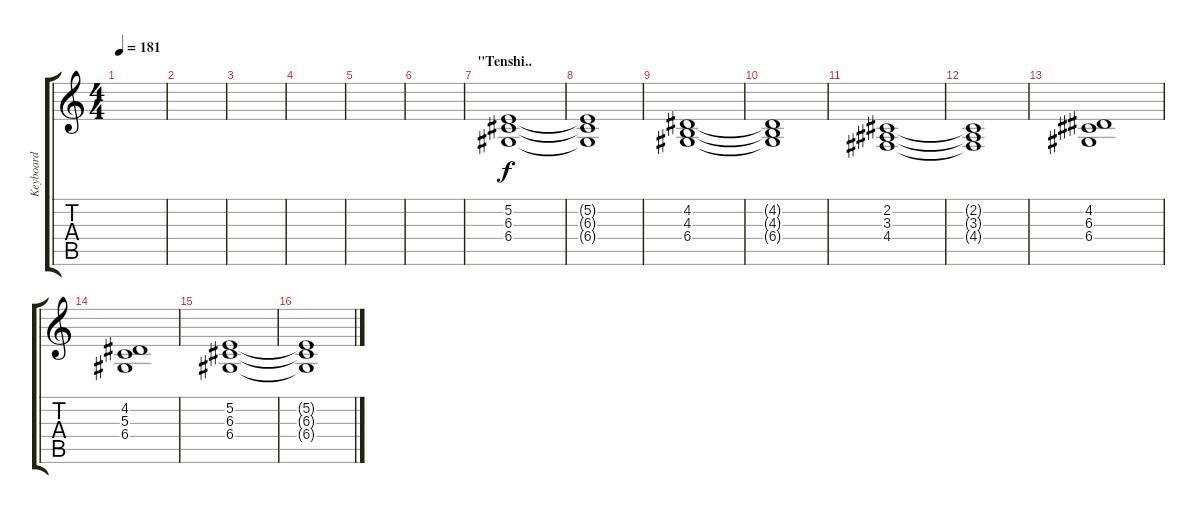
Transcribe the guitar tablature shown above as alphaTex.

\track ("Keyboard" "Keyboard") {instrument honkytonkpiano}
\staff {score tabs}
\tuning (E4 B3 G3 D3 A2 E2) {hide}
\ts (4 4)
\tempo 181
\clef g2
\ks c
|
|
|
|
|
|
\section ("" "\"Tenshi..")
(5.2 6.3 6.4).1 |
(5.2{t} 6.3{t} 6.4{t}).1 |
(4.2 4.3 6.4).1 |
(4.2{t} 4.3{t} 6.4{t}).1 |
(2.2 3.3 4.4).1 |
(2.2{t} 3.3{t} 4.4{t}).1 |
(4.2 6.3 6.4).1 |
(4.2 5.3 6.4).1 |
(5.2 6.3 6.4).1 |
(5.2{t} 6.3{t} 6.4{t}).1
